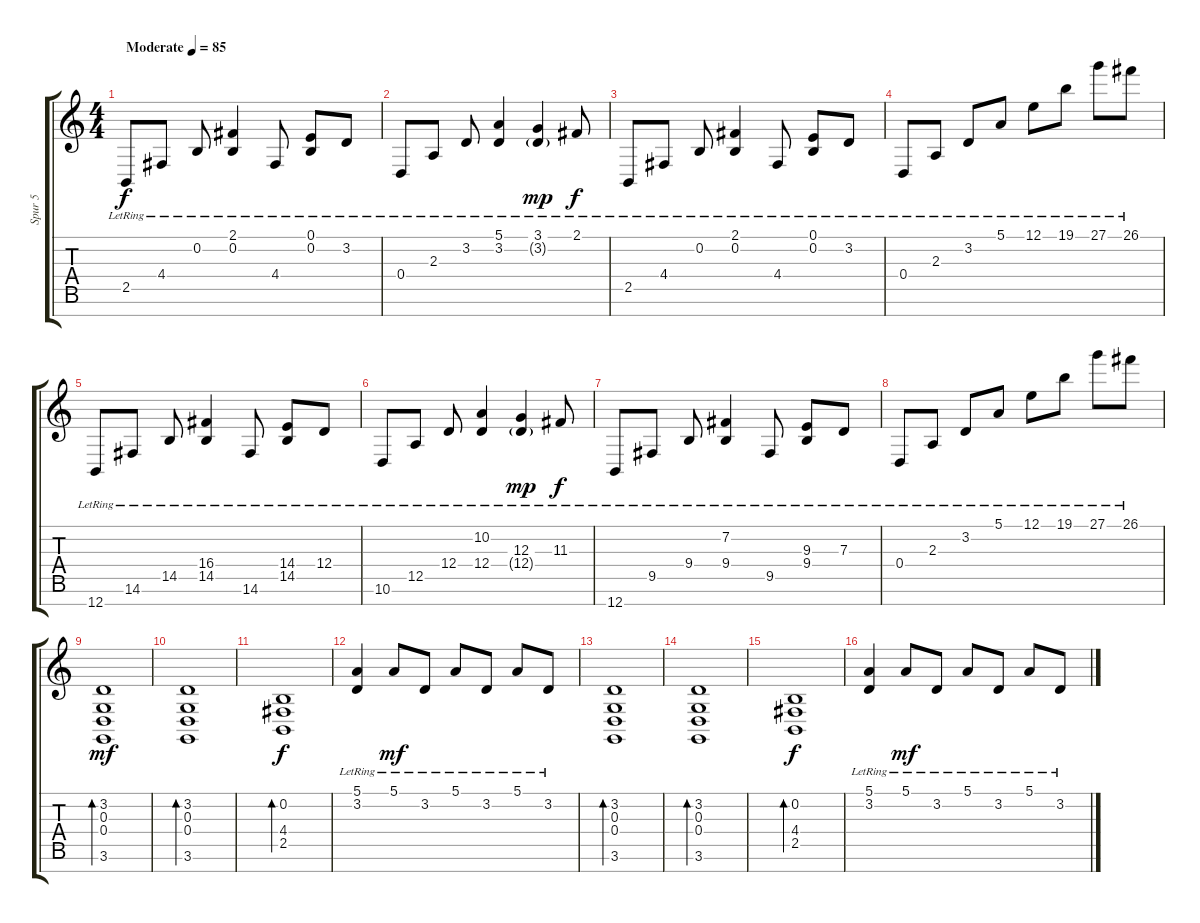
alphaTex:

\track ("Spur 5" "Spur 5") {instrument brightacousticpiano}
\staff {score tabs}
\tuning (E4 B3 G3 D3 A2 E2 B1) {hide}
\ts (4 4)
\tempo (85 "Moderate")
\clef g2
\ks c
2.5{lr}.8{dy f instrument brightacousticpiano} 4.4{lr}.8 0.2{lr}.8 (2.1{lr} 0.2{lr}).4 4.4{lr}.8 (0.1{lr} 0.2{lr}).8 3.2{lr}.8 |
0.4{lr}.8 2.3{lr}.8 3.2{lr}.8 (5.1{lr} 3.2{lr}).4 (3.1{lr} 3.2{g lr}).4{dy mp} 2.1{lr}.8{dy f} |
2.5{lr}.8 4.4{lr}.8 0.2{lr}.8 (2.1{lr} 0.2{lr}).4 4.4{lr}.8 (0.1{lr} 0.2{lr}).8 3.2{lr}.8 |
0.4{lr}.8 2.3{lr}.8 3.2{lr}.8 5.1{lr}.8 12.1{lr}.8 19.1{lr}.8 27.1{lr}.8 26.1{lr}.8 |
12.7{lr}.8 14.6{lr}.8 14.5{lr}.8 (16.4{lr} 14.5{lr}).4 14.6{lr}.8 (14.4{lr} 14.5{lr}).8 12.4{lr}.8 |
10.6{lr}.8 12.5{lr}.8 12.4{lr}.8 (10.2{lr} 12.4{lr}).4 (12.3{lr} 12.4{g lr}).4{dy mp} 11.3{lr}.8{dy f} |
12.7{lr}.8 9.5{lr}.8 9.4{lr}.8 (7.2{lr} 9.4{lr}).4 9.5{lr}.8 (9.3{lr} 9.4{lr}).8 7.3{lr}.8 |
0.4{lr}.8 2.3{lr}.8 3.2{lr}.8 5.1{lr}.8 12.1{lr}.8 19.1{lr}.8 27.1{lr}.8 26.1{lr}.8 |
(3.2 0.3 0.4 3.6).1{bd 120 dy mf} |
(3.2 0.3 0.4 3.6).1{bd 120} |
(0.2 4.4 2.5).1{bd 120 dy f} |
(5.1{lr} 3.2{lr}).4 5.1{lr}.8{dy mf} 3.2{lr}.8 5.1{lr}.8 3.2{lr}.8 5.1{lr}.8 3.2{lr}.8 |
(3.2 0.3 0.4 3.6).1{bd 120} |
(3.2 0.3 0.4 3.6).1{bd 120} |
(0.2 4.4 2.5).1{bd 120 dy f} |
(5.1{lr} 3.2{lr}).4 5.1{lr}.8{dy mf} 3.2{lr}.8 5.1{lr}.8 3.2{lr}.8 5.1{lr}.8 3.2{lr}.8
